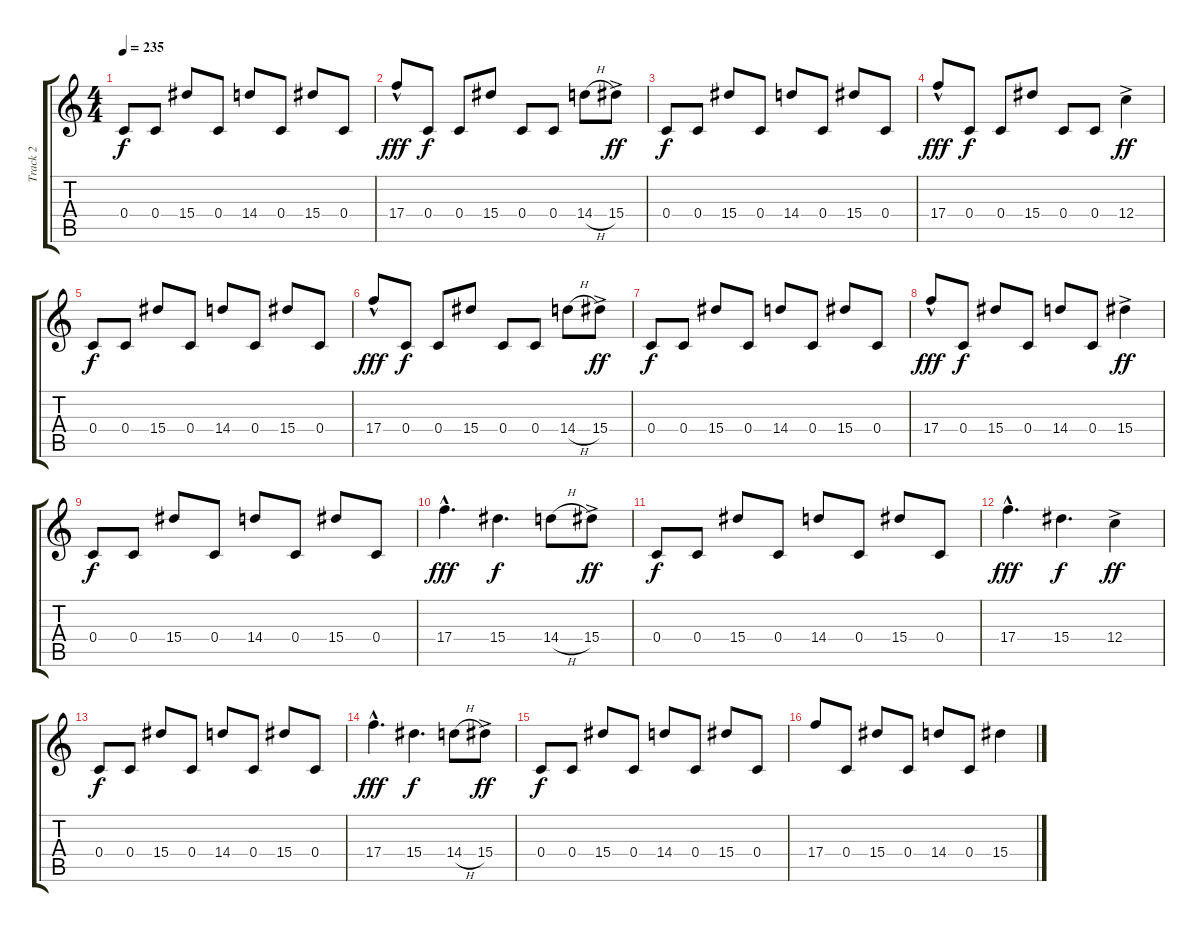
\track ("Track 2" "Track 2") {instrument overdrivenguitar}
\staff {score tabs}
\tuning (D4 A3 F3 C3 G2 C2) {hide}
\ts (4 4)
\tempo 235
\clef g2
\ks c
0.4.8{dy f} 0.4.8 15.4.8 0.4.8 14.4.8 0.4.8 15.4.8 0.4.8 |
17.4{hac}.8{dy fff} 0.4.8{dy f} 0.4.8 15.4.8 0.4.8 0.4.8 14.4{h}.8 15.4{ac}.8{dy ff} |
0.4.8{dy f} 0.4.8 15.4.8 0.4.8 14.4.8 0.4.8 15.4.8 0.4.8 |
17.4{hac}.8{dy fff} 0.4.8{dy f} 0.4.8 15.4.8 0.4.8 0.4.8 12.4{ac}.4{dy ff} |
0.4.8{dy f} 0.4.8 15.4.8 0.4.8 14.4.8 0.4.8 15.4.8 0.4.8 |
17.4{hac}.8{dy fff} 0.4.8{dy f} 0.4.8 15.4.8 0.4.8 0.4.8 14.4{h}.8 15.4{ac}.8{dy ff} |
0.4.8{dy f} 0.4.8 15.4.8 0.4.8 14.4.8 0.4.8 15.4.8 0.4.8 |
17.4{hac}.8{dy fff} 0.4.8{dy f} 15.4.8 0.4.8 14.4.8 0.4.8 15.4{ac}.4{dy ff} |
0.4.8{dy f} 0.4.8 15.4.8 0.4.8 14.4.8 0.4.8 15.4.8 0.4.8 |
17.4{hac}.4{d dy fff} 15.4.4{d dy f} 14.4{h}.8 15.4{ac}.8{dy ff} |
0.4.8{dy f} 0.4.8 15.4.8 0.4.8 14.4.8 0.4.8 15.4.8 0.4.8 |
17.4{hac}.4{d dy fff} 15.4.4{d dy f} 12.4{ac}.4{dy ff} |
0.4.8{dy f} 0.4.8 15.4.8 0.4.8 14.4.8 0.4.8 15.4.8 0.4.8 |
17.4{hac}.4{d dy fff} 15.4.4{d dy f} 14.4{h}.8 15.4{ac}.8{dy ff} |
0.4.8{dy f} 0.4.8 15.4.8 0.4.8 14.4.8 0.4.8 15.4.8 0.4.8 |
17.4.8 0.4.8 15.4.8 0.4.8 14.4.8 0.4.8 15.4.4
